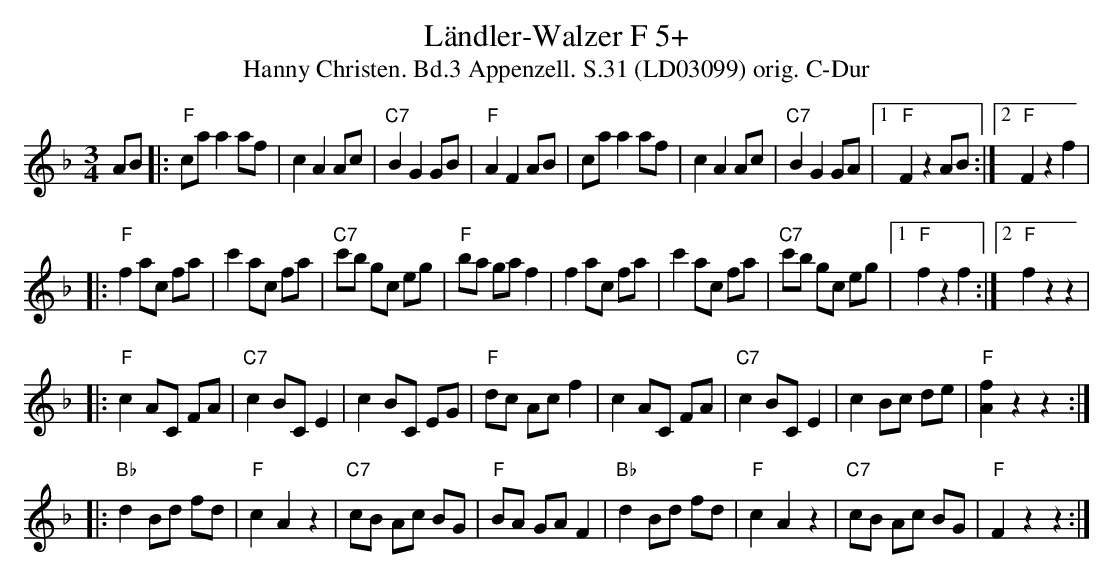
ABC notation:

X:1
T:Ländler-Walzer F 5+
T:Hanny Christen. Bd.3 Appenzell. S.31 (LD03099) orig. C-Dur
M:3/4
L:1/8
K:Fmaj
AB |: "F"ca a2 af | c2 A2 Ac | "C7"B2 G2 GB | "F"A2 F2 AB | \
ca a2 af | c2 A2 Ac | "C7"B2 G2 GA |1 "F"F2 z2 AB :|2 "F"F2 z2 f2 |
|: "F"f2 ac fa | c'2 ac fa | "C7"c'b gc eg | "F"ba ga f2 | \
f2 ac fa | c'2 ac fa | "C7"c'b gc eg |1 "F"f2 z2 f2 :|2 "F"f2 z2 z2 |
|: "F"c2 AC FA | "C7"c2 BC E2 | c2 BC EG | "F"dc Ac f2 | \
c2 AC FA | "C7"c2 BC E2 | c2 Bc de | "F"[Af]2 z2 z2 :|
|: "Bb"d2 Bd fd | "F"c2 A2 z2 | "C7"cB Ac BG | "F"BA GA F2 | \
"Bb"d2 Bd fd | "F"c2 A2 z2 | "C7"cB Ac BG | "F"F2 z2 z2 :|
